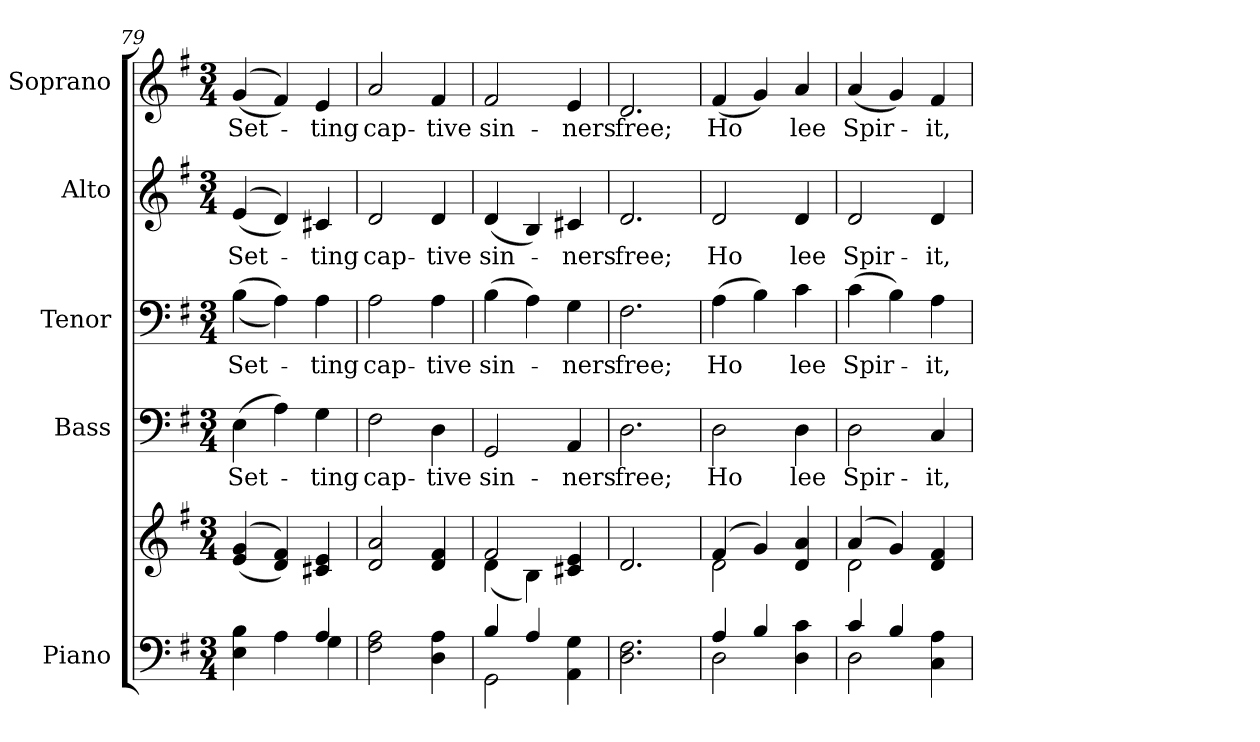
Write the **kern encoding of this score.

**kern	**kern	**kern	**text	**kern	**text	**kern	**text	**kern	**text
*part5	*part5	*part4	*part4	*part3	*part3	*part2	*part2	*part1	*part1
*staff6	*staff5	*staff4	*staff4	*staff3	*staff3	*staff2	*staff2	*staff1	*staff1
*I"Piano	*	*I"Bass	*	*I"Tenor	*	*I"Alto	*	*I"Soprano	*
*I'Pno.	*	*I'B.	*	*I'T.	*	*I'A.	*	*I'S.	*
*clefF4	*clefG2	*clefF4	*	*clefF4	*	*clefG2	*	*clefG2	*
*k[f#]	*k[f#]	*k[f#]	*	*k[f#]	*	*k[f#]	*	*k[f#]	*
*G:	*G:	*G:	*	*G:	*	*G:	*	*G:	*
*M3/4	*M3/4	*M3/4	*	*M3/4	*	*M3/4	*	*M3/4	*
=79	=79	=79	=79	=79	=79	=79	=79	=79	=79
*^	*	*	*	*	*	*	*	*	*
!	!	!	!	!LO:LY:b:color=#000000	!	!	!	!	!	!
!	!	!	!	!	!	!LO:LY:b:color=#000000	!	!	!	!
!	!	!	!	!	!	!	!	!LO:LY:b:color=#000000	!	!
!	!	!	!	!	!	!	!	!	!	!LO:LY:b:color=#000000
4Ei\ 4Bi	2ryy	((4ei/ 4gi	(4Ei\	Set-	((4Bi\	Set-	((4ei/	Set-	((4gi/	Set-
4Ai\	.	4di/ 4f#i))	4Ai\)	.	4Ai\))	.	4di/))	.	4f#i/))	.
!	!	!	!	!LO:LY:b:color=#000000	!	!	!	!	!	!
!	!	!	!	!	!	!LO:LY:b:color=#000000	!	!	!	!
!	!	!	!	!	!	!	!	!LO:LY:b:color=#000000	!	!
!	!	!	!	!	!	!	!	!	!	!LO:LY:b:color=#000000
4Ai/	4Gi\	4c#Xi/ 4ei	4Gi\	-ting	4Ai\	-ting	4c#Xi/	-ting	4ei/	-ting
*v	*v	*	*	*	*	*	*	*	*	*
=80	=80	=80	=80	=80	=80	=80	=80	=80	=80
*^	*	*	*	*	*	*	*	*	*
!	!	!	!	!LO:LY:b:color=#000000	!	!	!	!	!	!
*v	*v	*	*	*	*	*	*	*	*	*
*^	*	*	*	*	*	*	*	*	*
!	!	!	!	!	!	!LO:LY:b:color=#000000	!	!	!	!
*v	*v	*	*	*	*	*	*	*	*	*
*^	*	*	*	*	*	*	*	*	*
!	!	!	!	!	!	!	!	!LO:LY:b:color=#000000	!	!
*v	*v	*	*	*	*	*	*	*	*	*
*^	*	*	*	*	*	*	*	*	*
!	!	!	!	!	!	!	!	!	!	!LO:LY:b:color=#000000
*v	*v	*	*	*	*	*	*	*	*	*
2F#i\ 2Ai	2di/ 2ai	2F#i\	cap-	2Ai\	cap-	2di/	cap-	2ai/	cap-
!	!	!	!LO:LY:b:color=#000000	!	!	!	!	!	!
!	!	!	!	!	!LO:LY:b:color=#000000	!	!	!	!
!	!	!	!	!	!	!	!LO:LY:b:color=#000000	!	!
!	!	!	!	!	!	!	!	!	!LO:LY:b:color=#000000
4Di\ 4Ai	4di/ 4f#i	4Di\	-tive	4Ai\	-tive	4di/	-tive	4f#i/	-tive
!!LO:PB:g=z
=81	=81	=81	=81	=81	=81	=81	=81	=81	=81
*^	*^	*	*	*	*	*	*	*	*
!	!	!	!	!	!LO:LY:b:color=#000000	!	!	!	!	!	!
!	!	!	!	!	!	!	!LO:LY:b:color=#000000	!	!	!	!
!	!	!	!	!	!	!	!	!	!LO:LY:b:color=#000000	!	!
!	!	!	!	!	!	!	!	!	!	!	!LO:LY:b:color=#000000
4Bi/	2GGi\	2f#i/	(4di\	2GGi/	sin-	(4Bi\	sin-	(4di/	sin-	2f#i/	sin-
4Ai/	.	.	4Bi\)	.	.	4Ai\)	.	4Bi/)	.	.	.
!	!	!	!	!	!LO:LY:b:color=#000000	!	!	!	!	!	!
!	!	!	!	!	!	!	!LO:LY:b:color=#000000	!	!	!	!
!	!	!	!	!	!	!	!	!	!LO:LY:b:color=#000000	!	!
!	!	!	!	!	!	!	!	!	!	!	!LO:LY:b:color=#000000
4AAi\ 4Gi	4ryy	4c#Xi/ 4ei	4ryy	4AAi/	-ners	4Gi\	-ners	4c#Xi/	-ners	4ei/	-ners
*v	*v	*	*	*	*	*	*	*	*	*	*
*	*v	*v	*	*	*	*	*	*	*	*
=82	=82	=82	=82	=82	=82	=82	=82	=82	=82
*^	*^	*	*	*	*	*	*	*	*
!	!	!	!	!	!LO:LY:b:color=#000000	!	!	!	!	!	!
*v	*v	*	*	*	*	*	*	*	*	*	*
*	*v	*v	*	*	*	*	*	*	*	*
*^	*^	*	*	*	*	*	*	*	*
!	!	!	!	!	!	!	!LO:LY:b:color=#000000	!	!	!	!
*v	*v	*	*	*	*	*	*	*	*	*	*
*	*v	*v	*	*	*	*	*	*	*	*
*^	*^	*	*	*	*	*	*	*	*
!	!	!	!	!	!	!	!	!	!LO:LY:b:color=#000000	!	!
*v	*v	*	*	*	*	*	*	*	*	*	*
*	*v	*v	*	*	*	*	*	*	*	*
*^	*^	*	*	*	*	*	*	*	*
!	!	!	!	!	!	!	!	!	!	!	!LO:LY:b:color=#000000
*v	*v	*	*	*	*	*	*	*	*	*	*
*	*v	*v	*	*	*	*	*	*	*	*
2.Di\ 2.F#i	2.di/	2.Di\	free;	2.F#i\	free;	2.di/	free;	2.di/	free;
=83	=83	=83	=83	=83	=83	=83	=83	=83	=83
*^	*^	*	*	*	*	*	*	*	*
!	!	!	!	!	!LO:LY:b:color=#000000	!	!	!	!	!	!
!	!	!	!	!	!	!	!LO:LY:b:color=#000000	!	!	!	!
!	!	!	!	!	!	!	!	!	!LO:LY:b:color=#000000	!	!
!	!	!	!	!	!	!	!	!	!	!	!LO:LY:b:color=#000000
4Ai/	2Di\	(4f#i/	2di\	2Di\	Ho	(4Ai\	Ho	2di/	Ho	(4f#i/	Ho
4Bi/	.	4gi/)	.	.	.	4Bi\)	.	.	.	4gi/)	.
!	!	!	!	!	!LO:LY:b:color=#000000	!	!	!	!	!	!
!	!	!	!	!	!	!	!LO:LY:b:color=#000000	!	!	!	!
!	!	!	!	!	!	!	!	!	!LO:LY:b:color=#000000	!	!
!	!	!	!	!	!	!	!	!	!	!	!LO:LY:b:color=#000000
4Di\ 4ci	4ryy	4di/ 4ai	4ryy	4Di\	lee	4ci\	lee	4di/	lee	4ai/	lee
!!LO:PB:g=z
=84	=84	=84	=84	=84	=84	=84	=84	=84	=84	=84	=84
!	!	!	!	!	!LO:LY:b:color=#000000	!	!	!	!	!	!
!	!	!	!	!	!	!	!LO:LY:b:color=#000000	!	!	!	!
!	!	!	!	!	!	!	!	!	!LO:LY:b:color=#000000	!	!
!	!	!	!	!	!	!	!	!	!	!	!LO:LY:b:color=#000000
4ci/	2Di\	(4ai/	2di\	2Di\	Spir-	(4ci\	Spir-	2di/	Spir-	(4ai/	Spir-
4Bi/	.	4gi/)	.	.	.	4Bi\)	.	.	.	4gi/)	.
!	!	!	!	!	!LO:LY:b:color=#000000	!	!	!	!	!	!
!	!	!	!	!	!	!	!LO:LY:b:color=#000000	!	!	!	!
!	!	!	!	!	!	!	!	!	!LO:LY:b:color=#000000	!	!
!	!	!	!	!	!	!	!	!	!	!	!LO:LY:b:color=#000000
4Ci\ 4Ai	4ryy	4di/ 4f#i	4ryy	4Ci/	-it,	4Ai\	-it,	4di/	-it,	4f#i/	-it,
*v	*v	*	*	*	*	*	*	*	*	*	*
*	*v	*v	*	*	*	*	*	*	*	*
=	=	=	=	=	=	=	=	=	=
*-	*-	*-	*-	*-	*-	*-	*-	*-	*-
